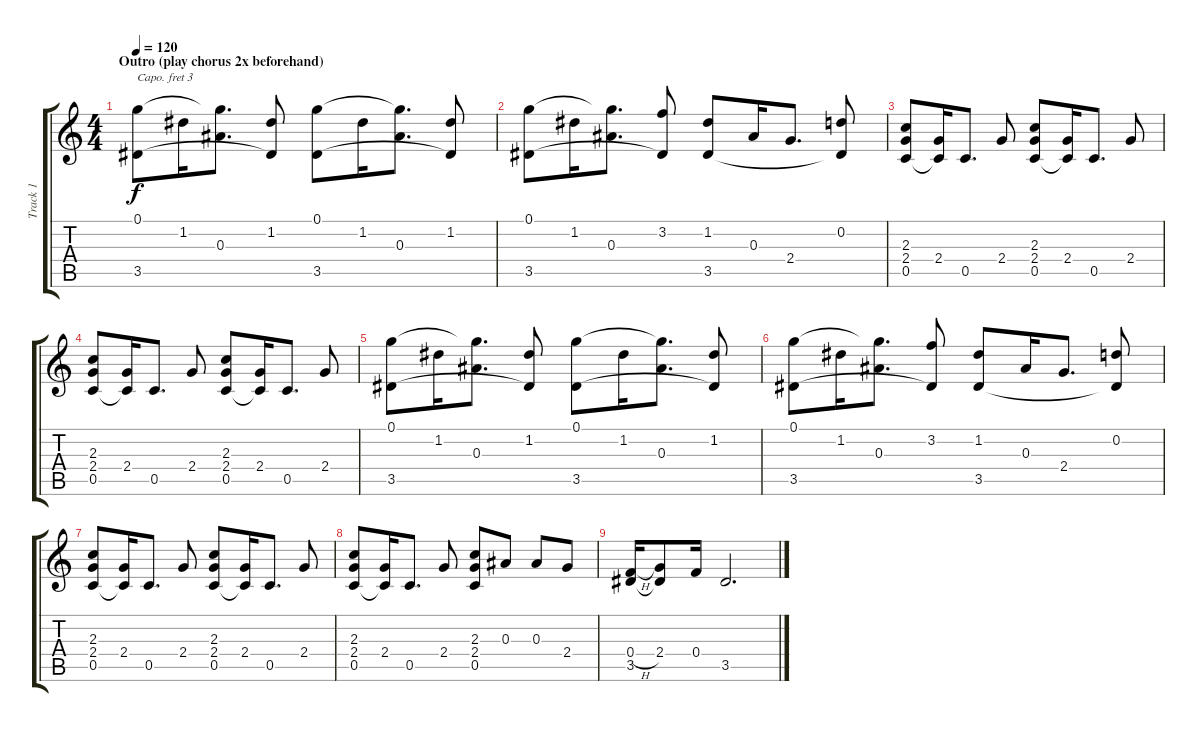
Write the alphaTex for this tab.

\track ("Track 1" "Track 1") {instrument acousticguitarsteel}
\staff {score tabs}
\capo 3
\tuning (E4 B3 G3 D3 A2 E2) {hide}
\ts (4 4)
\section ("" "Outro (play chorus 2x beforehand)")
\tempo 120
\clef g2
\ks c
(0.1 3.5).8{dy f} 1.2.16 (0.1{t} 0.3).8{d} (1.2 3.5{t}).8 (0.1 3.5).8 1.2.16 (0.1{t} 0.3).8{d} (1.2 3.5{t}).8 |
(0.1 3.5).8 1.2.16 (0.1{t} 0.3).8{d} (3.2 3.5{t}).8 (1.2 3.5).8 0.3.16 2.4.8{d} (0.2 3.5{t}).8 |
(2.3 2.4 0.5).8 (2.4 0.5{t}).16 0.5.8{d} 2.4.8 (2.3 2.4 0.5).8 (2.4 0.5{t}).16 0.5.8{d} 2.4.8 |
(2.3 2.4 0.5).8 (2.4 0.5{t}).16 0.5.8{d} 2.4.8 (2.3 2.4 0.5).8 (2.4 0.5{t}).16 0.5.8{d} 2.4.8 |
(0.1 3.5).8 1.2.16 (0.1{t} 0.3).8{d} (1.2 3.5{t}).8 (0.1 3.5).8 1.2.16 (0.1{t} 0.3).8{d} (1.2 3.5{t}).8 |
(0.1 3.5).8 1.2.16 (0.1{t} 0.3).8{d} (3.2 3.5{t}).8 (1.2 3.5).8 0.3.16 2.4.8{d} (0.2 3.5{t}).8 |
(2.3 2.4 0.5).8 (2.4 0.5{t}).16 0.5.8{d} 2.4.8 (2.3 2.4 0.5).8 (2.4 0.5{t}).16 0.5.8{d} 2.4.8 |
(2.3 2.4 0.5).8 (2.4 0.5{t}).16 0.5.8{d} 2.4.8 (2.3 2.4 0.5).8 0.3.8 0.3.8 2.4.8 |
(0.4{h} 3.5).16 (2.4 3.5{t}).8 0.4.16 3.5.2{d}
